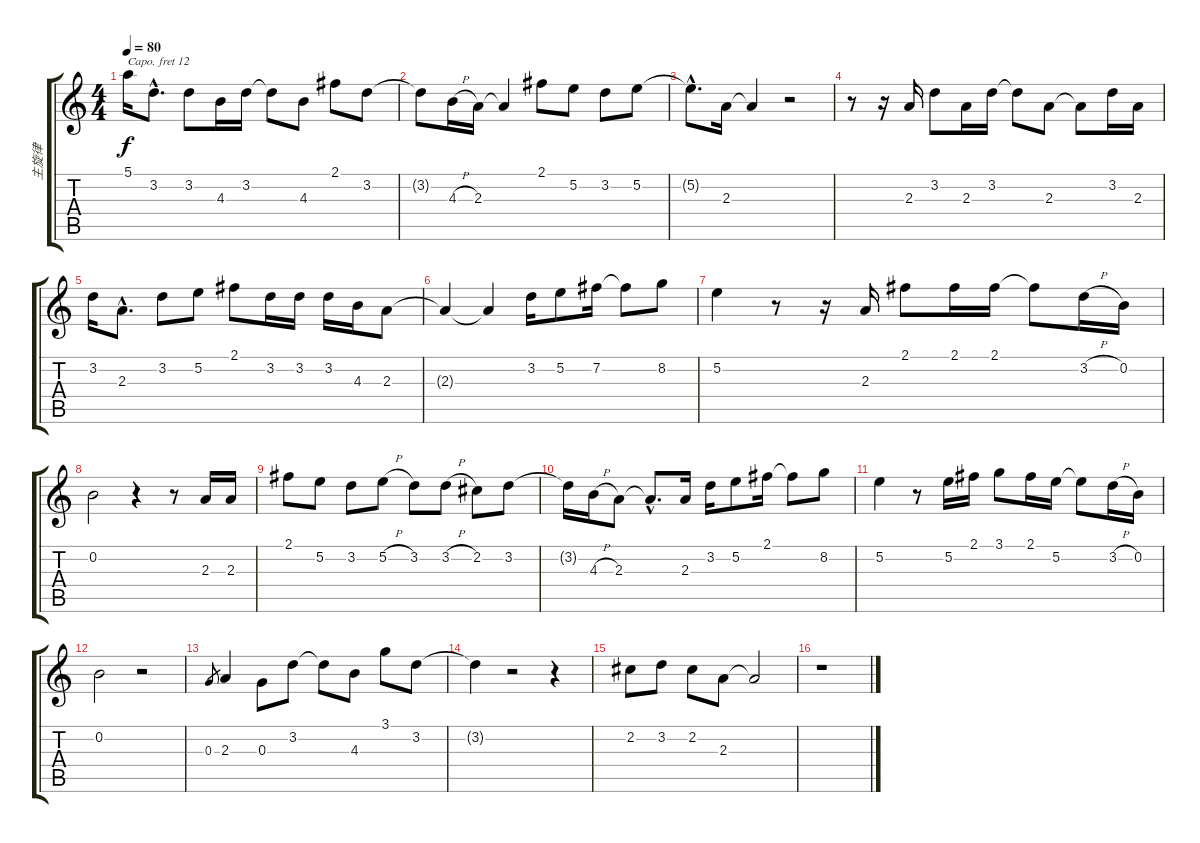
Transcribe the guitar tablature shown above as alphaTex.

\track ("主旋律" "主旋律") {instrument flute}
\staff {score tabs}
\capo 12
\tuning (E4 B3 G3 D3 A2 E2) {hide}
\ts (4 4)
\tempo 80
\clef g2
\ks c
5.1.16{dy f} 3.2{hac}.8{d} 3.2.8 4.3.16 3.2.16 3.2{t}.8 4.3.8 2.1.8 3.2.8 |
3.2{t}.8 4.3{h}.16 2.3.16 2.3{t}.4 2.1.8 5.2.8 3.2.8 5.2.8 |
5.2{hac t}.8{d} 2.3.16 2.3{t}.4 r.2 |
r.8 r.16 2.3.16 3.2.8 2.3.16 3.2.16 3.2{t}.8 2.3.8 2.3{t}.8 3.2.16 2.3.16 |
3.2.16 2.3{hac}.8{d} 3.2.8 5.2.8 2.1.8 3.2.16 3.2.16 3.2.16 4.3.16 2.3.8 |
2.3{t}.4 2.3{t}.4 3.2.16 5.2.8 7.2.16 7.2{t}.8 8.2.8 |
5.2.4 r.8 r.16 2.3.16 2.1.8 2.1.16 2.1.16 2.1{t}.8 3.2{h}.16 0.2.16 |
0.2.2 r.4 r.8 2.3.16 2.3.16 |
2.1.8 5.2.8 3.2.8 5.2{h}.8 3.2.8 3.2{h}.8 2.2.8 3.2.8 |
3.2{t}.16 4.3{h}.16 2.3.8 2.3{hac t}.8{d} 2.3.16 3.2.16 5.2.8 2.1.16 2.1{t}.8 8.2.8 |
5.2.4 r.8 5.2.16 2.1.16 3.1.8 2.1.16 5.2.16 5.2{t}.8 3.2{h}.16 0.2.16 |
0.2.2 r.2 |
0.3.8{gr} 2.3.4 0.3.8 3.2.8 3.2{t}.8 4.3.8 3.1.8 3.2.8 |
3.2{t}.4 r.2 r.4 |
2.2.8 3.2.8 2.2.8 2.3.8 2.3{t}.2 |
r.1
